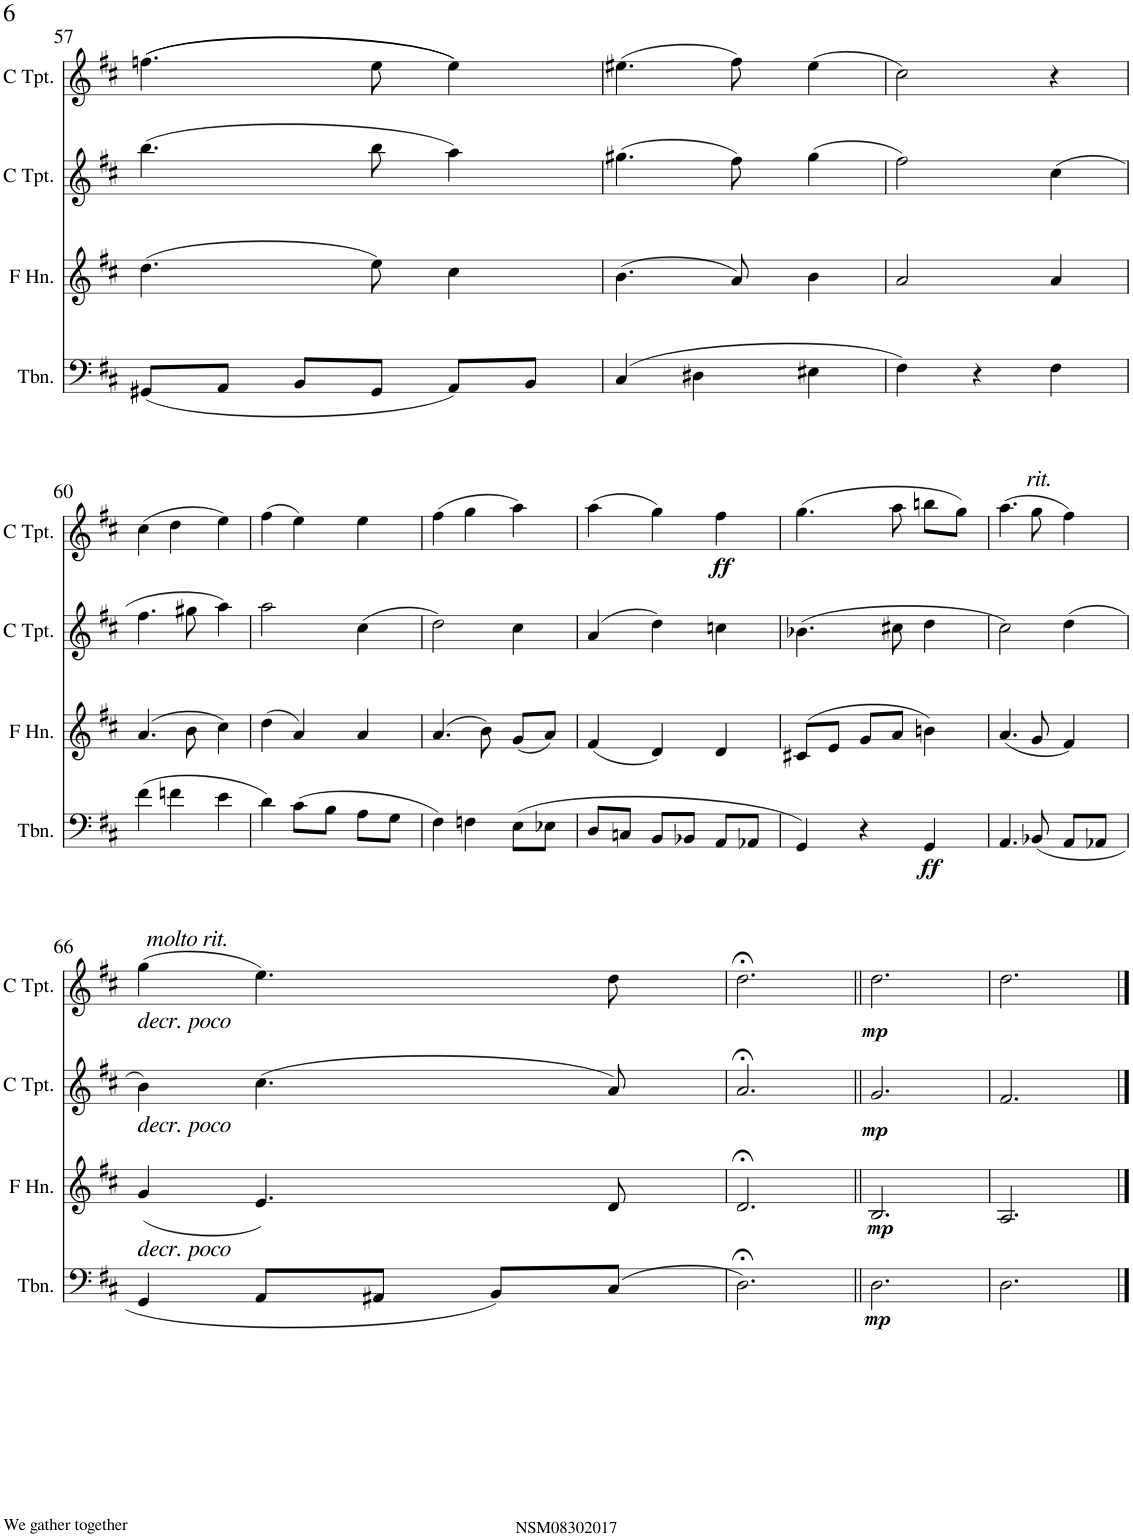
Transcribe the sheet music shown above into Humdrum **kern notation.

**kern	**dynam	**kern	**dynam	**kern	**dynam	**kern	**dynam
*part4	*part4	*part3	*part3	*part2	*part2	*part1	*part1
*staff4	*staff4	*staff3	*staff3	*staff2	*staff2	*staff1	*staff1
*I"Trombone	*	*I"Horn in F	*	*I"C Trumpet	*	*I"C Trumpet	*
*I'Tbn.	*	*	*	*I'C Tpt.	*	*I'C Tpt.	*
!!LO:PB:g=z
*clefF4	*	*clefG2	*	*clefG2	*	*clefG2	*
*	*	*ITrd4c7	*	*	*	*	*
*k[f#c#]	*	*k[f#c#]	*	*k[f#c#]	*	*k[f#c#]	*
*M3/4	*	*M3/4	*	*M3/4	*	*M3/4	*
=57	=57	=57	=57	=57	=57	=57	=57
(8GG#X/L	.	(4.dd\	.	(4.bb\	.	((4.ffn\	.
8AA/J	.	.	.	.	.	.	.
8BB/L	.	.	.	.	.	.	.
8GG#/J	.	8ee\)	.	8bb\	.	8ee\	.
8AA/L)	.	4cc#\	.	4aa\)	.	4ee\))	.
8BB/J	.	.	.	.	.	.	.
=58	=58	=58	=58	=58	=58	=58	=58
(4C#/	.	(4.b\	.	(4.gg#X\	.	(4.ee#X\	.
4D#X\	.	.	.	.	.	.	.
.	.	8a/)	.	8ff#\)	.	8ff#\)	.
4E#X\	.	4b\	.	(4gg#\	.	(4ee#\	.
=59	=59	=59	=59	=59	=59	=59	=59
4F#\)	.	2a/	.	2ff#\)	.	2cc#\)	.
4r	.	.	.	.	.	.	.
4F#\	.	4a/	.	(4cc#\	.	4r	.
!!LO:LB:g=z
=60	=60	=60	=60	=60	=60	=60	=60
(4f#\	.	(4.a/	.	4.ff#\	.	(4cc#\	.
4fn\	.	.	.	.	.	4dd\	.
.	.	8b\	.	8gg#X\	.	.	.
4e\	.	4cc#\)	.	4aa\)	.	4ee\)	.
=61	=61	=61	=61	=61	=61	=61	=61
4d\)	.	(4dd\	.	2aa\	.	(4ff#\	.
(8c#\L	.	4a/)	.	.	.	4ee\)	.
8B\J	.	.	.	.	.	.	.
8A\L	.	4a/	.	(4cc#\	.	4ee\	.
8G\J	.	.	.	.	.	.	.
=62	=62	=62	=62	=62	=62	=62	=62
4F#\)	.	(4.a/	.	2dd\)	.	(4ff#\	.
4Fn\	.	.	.	.	.	4gg\	.
.	.	8b\)	.	.	.	.	.
(8E\L	.	(8g/L	.	4cc#\	.	4aa\)	.
8E-X\J	.	8a/J)	.	.	.	.	.
=63	=63	=63	=63	=63	=63	=63	=63
8D/L	.	(4f#/	.	(4a/	.	(4aa\	.
8Cn/J	.	.	.	.	.	.	.
8BB/L	.	4d/)	.	4dd\)	.	4gg\)	.
8BB-X/J	.	.	.	.	.	.	.
!	!	!	!	!	!	!	!LO:DY:b
8AA/L	.	4d/	.	4ccn\	.	4ff#\	ff
8AA-X/J	.	.	.	.	.	.	.
=64	=64	=64	=64	=64	=64	=64	=64
4GG/)	.	(8c#X/L	.	(4.b-X\	.	(4.gg\	.
.	.	8e/J	.	.	.	.	.
4r	.	8g/L	.	.	.	.	.
.	.	8a/J	.	8cc#X\	.	8aa\	.
!	!LO:DY:b	!	!	!	!	!	!
4GG/	ff	4bn\)	.	4dd\	.	8bbn\L	.
.	.	.	.	.	.	8gg\J)	.
=65	=65	=65	=65	=65	=65	=65	=65
*	*	*	*	*	*	*^	*
4.AA/	.	(4.a/	.	2cc#\)	.	(4.aa\	4ryy	.
!	!	!	!	!	!	!	!LO:TX:a:i:t=rit.	!
.	.	.	.	.	.	.	2ryy	.
(8BB-X/	.	8g/	.	.	.	8gg\	.	.
8AA/L	.	4f#/)	.	(4dd\	.	4ff#\)	.	.
8AA-X/J	.	.	.	.	.	.	.	.
!!LO:LB:g=z
=66	=66	=66	=66	=66	=66	=66	=66	=66
!	!	!	!	!	!	!LO:TX:b:i:t=decr. poco	!	!
!	!	!	!	!	!	!LO:TX:a:i:t=molto rit.	!	!
!	!	!	!	!LO:TX:b:i:t=decr. poco	!	!	!	!
!	!	!LO:TX:b:i:t=decr. poco	!	!	!	!	!	!
*	*	*	*	*	*	*v	*v	*
4GG/	.	(4g/	.	4b\)	.	(4gg\	.
8AA/L	.	4.e/)	.	(4.cc#\	.	4.ee\)	.
8AA#X/J	.	.	.	.	.	.	.
8BB/L)	.	.	.	.	.	.	.
(8C#/J	.	8d/	.	8a/)	.	8dd\	.
=67	=67	=67	=67	=67	=67	=67	=67
2.D;<\)	.	2.d;</	.	2.a;</	.	2.dd;<\	.
=68||	=68||	=68||	=68||	=68||	=68||	=68||	=68||
!	!LO:DY:b	!	!LO:DY:b	!	!LO:DY:b	!	!LO:DY:b
2.D\	mp	2.B/	mp	2.g/	mp	2.dd\	mp
=69	=69	=69	=69	=69	=69	=69	=69
2.D\	.	2.A/	.	2.f#/	.	2.dd\	.
==	==	==	==	==	==	==	==
*-	*-	*-	*-	*-	*-	*-	*-
